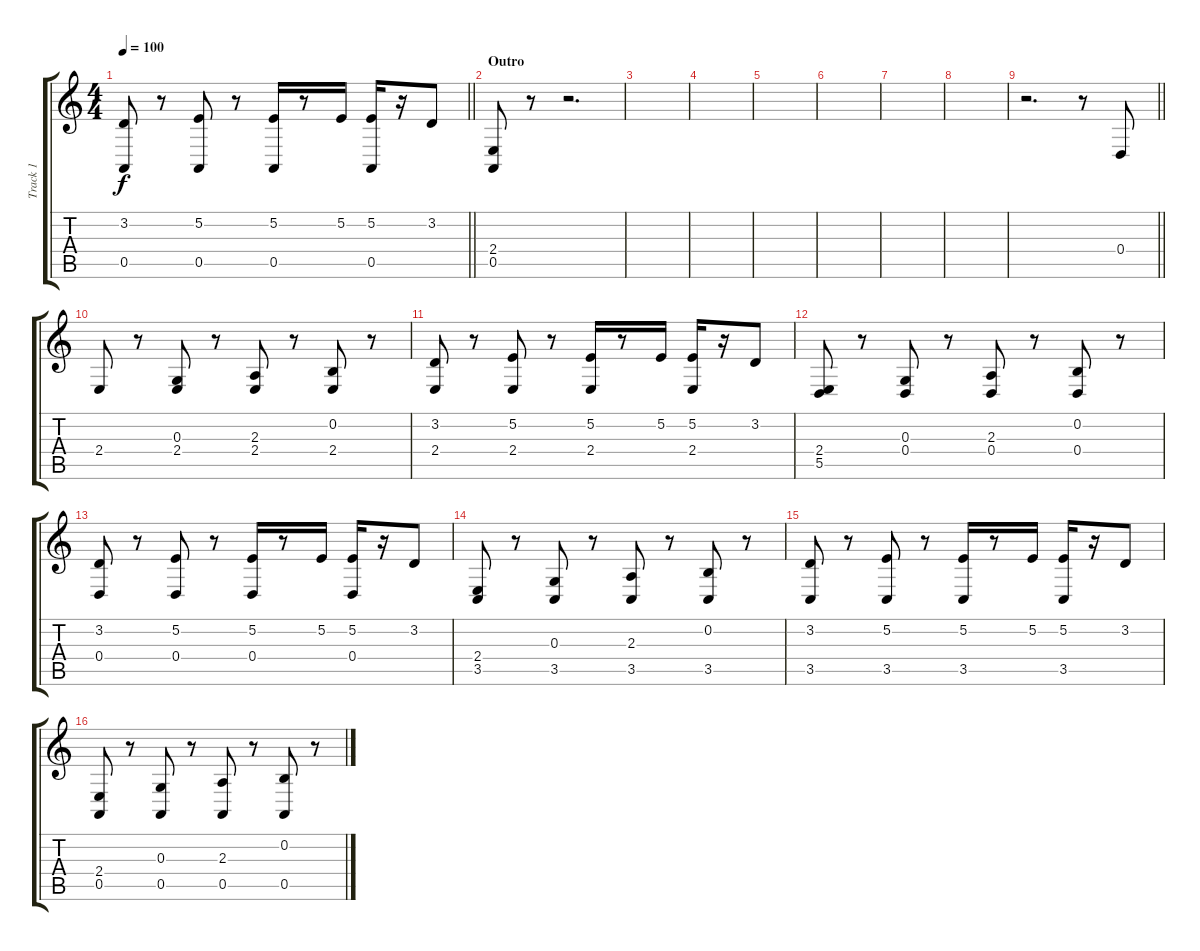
\track ("Track 1" "Track 1") {instrument brightacousticpiano}
\staff {score tabs}
\tuning (E4 B3 G3 D3 A2 E2) {hide}
\ts (4 4)
\tempo 100
\clef g2
\barLineRight lightlight
\ks c
(3.2 0.5).8{dy f} r.8 (5.2 0.5).8 r.8 (5.2 0.5).16 r.8 5.2.16 (5.2 0.5).16 r.16 3.2.8 |
\section ("" "Outro")
(2.4 0.5).8 r.8 r.2{d} |
|
|
|
|
|
|
\barLineRight lightlight
r.2{d} r.8 0.4.8 |
2.4.8 r.8 (0.3 2.4).8 r.8 (2.3 2.4).8 r.8 (0.2 2.4).8 r.8 |
(3.2 2.4).8 r.8 (5.2 2.4).8 r.8 (5.2 2.4).16 r.8 5.2.16 (5.2 2.4).16 r.16 3.2.8 |
(2.4 5.5).8 r.8 (0.3 0.4).8 r.8 (2.3 0.4).8 r.8 (0.2 0.4).8 r.8 |
(3.2 0.4).8 r.8 (5.2 0.4).8 r.8 (5.2 0.4).16 r.8 5.2.16 (5.2 0.4).16 r.16 3.2.8 |
(2.4 3.5).8 r.8 (0.3 3.5).8 r.8 (2.3 3.5).8 r.8 (0.2 3.5).8 r.8 |
(3.2 3.5).8 r.8 (5.2 3.5).8 r.8 (5.2 3.5).16 r.8 5.2.16 (5.2 3.5).16 r.16 3.2.8 |
(2.4 0.5).8 r.8 (0.3 0.5).8 r.8 (2.3 0.5).8 r.8 (0.2 0.5).8 r.8
